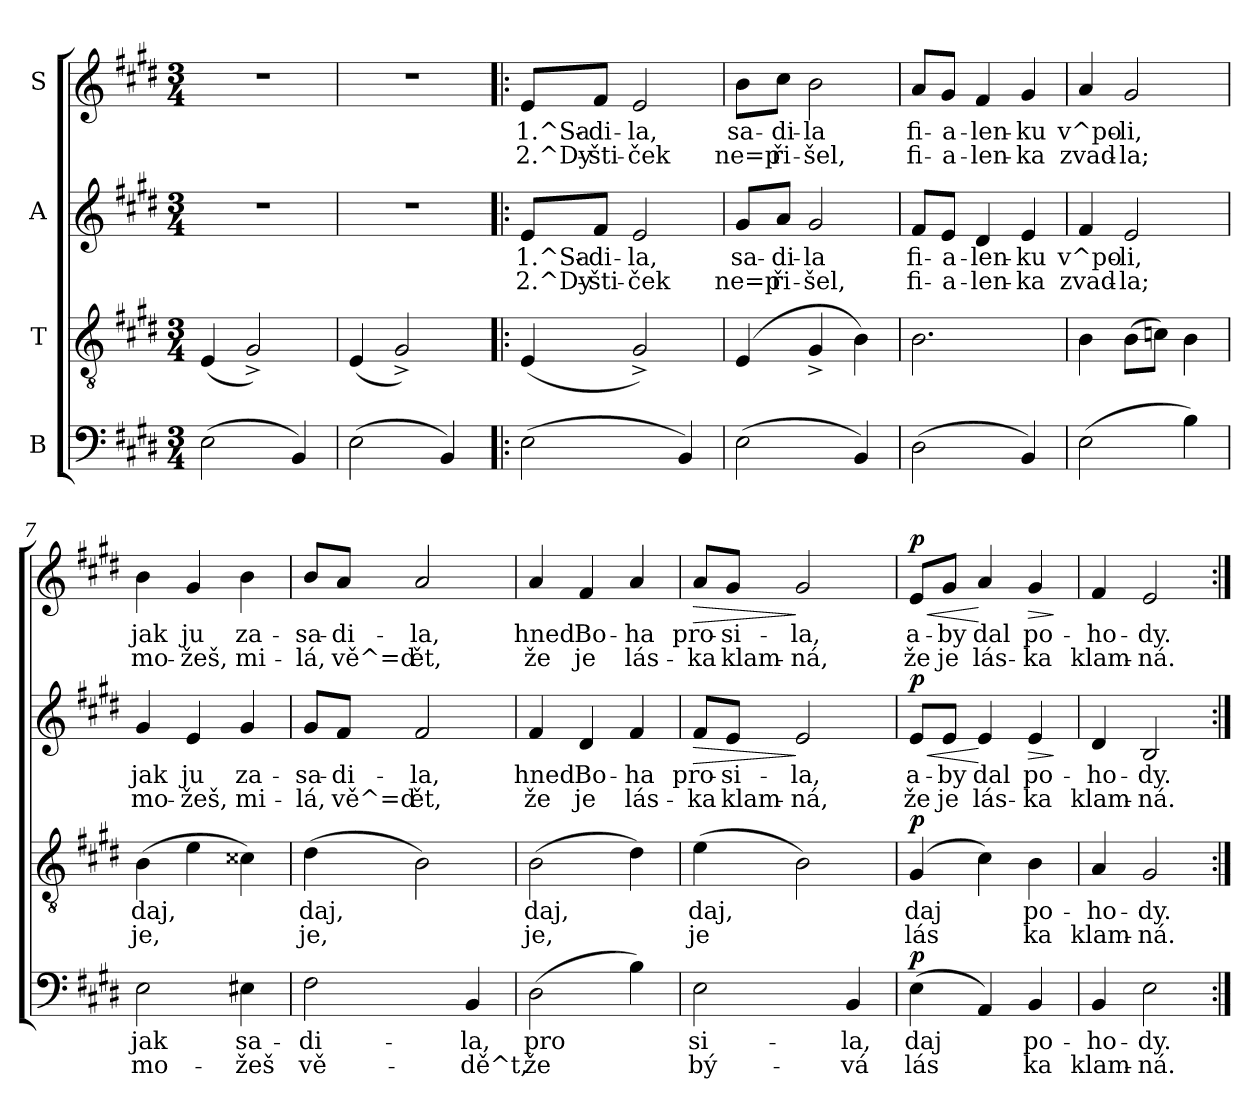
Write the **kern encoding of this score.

**kern	**text	**text	**dynam	**kern	**text	**text	**dynam	**kern	**text	**text	**dynam	**kern	**text	**text	**dynam
*part4	*part4	*part4	*part4	*part3	*part3	*part3	*part3	*part2	*part2	*part2	*part2	*part1	*part1	*part1	*part1
*staff4	*staff4	*staff4	*staff4	*staff3	*staff3	*staff3	*staff3	*staff2	*staff2	*staff2	*staff2	*staff1	*staff1	*staff1	*staff1
*I"B	*	*	*	*I"T	*	*	*	*I"A	*	*	*	*I"S	*	*	*
!!LO:PB:g=z
*stria5	*	*	*	*stria5	*	*	*	*stria5	*	*	*	*stria5	*	*	*
*clefF4	*	*	*	*clefGv2	*	*	*	*clefG2	*	*	*	*clefG2	*	*	*
*k[f#c#g#d#]	*	*	*	*k[f#c#g#d#]	*	*	*	*k[f#c#g#d#]	*	*	*	*k[f#c#g#d#]	*	*	*
*E:	*	*	*	*E:	*	*	*	*E:	*	*	*	*E:	*	*	*
*M3/4	*	*	*	*M3/4	*	*	*	*M3/4	*	*	*	*M3/4	*	*	*
=1	=1	=1	=1	=1	=1	=1	=1	=1	=1	=1	=1	=1	=1	=1	=1
!	!LO:LY:b:cj	!	!	!	!LO:LY:b:cj	!	!	!	!	!	!	!	!	!	!
(>2E\	.	.	.	(<4E/	.	.	.	2.r	.	.	.	2.r	.	.	.
!	!	!	!	!	!LO:LY:b:cj	!	!	!	!	!	!	!	!	!	!
.	.	.	.	2G#^>/)	.	.	.	.	.	.	.	.	.	.	.
!	!LO:LY:b:cj	!	!	!	!	!	!	!	!	!	!	!	!	!	!
4BB/)	.	.	.	.	.	.	.	.	.	.	.	.	.	.	.
=2	=2	=2	=2	=2	=2	=2	=2	=2	=2	=2	=2	=2	=2	=2	=2
!	!LO:LY:b:cj	!	!	!	!LO:LY:b:cj	!	!	!	!	!	!	!	!	!	!
(>2E\	.	.	.	(<4E/	.	.	.	2.r	.	.	.	2.r	.	.	.
!	!	!	!	!	!LO:LY:b:cj	!	!	!	!	!	!	!	!	!	!
.	.	.	.	2G#^>/)	.	.	.	.	.	.	.	.	.	.	.
!	!LO:LY:b:cj	!	!	!	!	!	!	!	!	!	!	!	!	!	!
4BB/)	.	.	.	.	.	.	.	.	.	.	.	.	.	.	.
=3!|:	=3!|:	=3!|:	=3!|:	=3!|:	=3!|:	=3!|:	=3!|:	=3!|:	=3!|:	=3!|:	=3!|:	=3!|:	=3!|:	=3!|:	=3!|:
!	!LO:LY:b:cj	!	!	!	!LO:LY:b:cj	!	!	!	!LO:LY:b:rj	!LO:LY:b:rj	!	!	!LO:LY:b:rj	!LO:LY:b:rj	!
(>2E\	.	.	.	(<4E/	.	.	.	8e/L	1.^Sa-	-2.^Dy-	.	8e/L	1.^Sa-	-2.^Dy-	.
!	!	!	!	!	!	!	!	!	!LO:LY:b:rj	!LO:LY:b:rj	!	!	!LO:LY:b:rj	!LO:LY:b:rj	!
.	.	.	.	.	.	.	.	8f#/J	-di-	-šti-	.	8f#/J	-di-	-šti-	.
!	!	!	!	!	!LO:LY:b:cj	!	!	!	!LO:LY:b:rj	!LO:LY:b:rj	!	!	!LO:LY:b:rj	!LO:LY:b:rj	!
.	.	.	.	2G#^>/)	.	.	.	2e/	-la,	ček	.	2e/	-la,	ček	.
!	!LO:LY:b:cj	!	!	!	!	!	!	!	!	!	!	!	!	!	!
4BB/)	.	.	.	.	.	.	.	.	.	.	.	.	.	.	.
=4	=4	=4	=4	=4	=4	=4	=4	=4	=4	=4	=4	=4	=4	=4	=4
!	!LO:LY:b:cj	!	!	!	!LO:LY:b:cj	!	!	!	!LO:LY:b:rj	!LO:LY:b:rj	!	!	!LO:LY:b:rj	!LO:LY:b:rj	!
(>2E\	.	.	.	(>4E/	.	.	.	8g#/L	sa-	-ne=p	.	8b\L	sa-	-ne=p	.
!	!	!	!	!	!	!	!	!	!LO:LY:b:rj	!LO:LY:b:rj	!	!	!LO:LY:b:rj	!LO:LY:b:rj	!
.	.	.	.	.	.	.	.	8a/J	di-	-ři-	.	8cc#\J	di-	-ři-	.
!	!	!	!	!	!LO:LY:b:cj	!	!	!	!LO:LY:b:rj	!LO:LY:b:rj	!	!	!LO:LY:b:rj	!LO:LY:b:rj	!
.	.	.	.	4G#^>/	.	.	.	2g#/	-la	šel,	.	2b\	-la	šel,	.
!	!LO:LY:b:cj	!	!	!	!LO:LY:b:cj	!	!	!	!	!	!	!	!	!	!
4BB/)	.	.	.	4B\)	.	.	.	.	.	.	.	.	.	.	.
=5	=5	=5	=5	=5	=5	=5	=5	=5	=5	=5	=5	=5	=5	=5	=5
!	!LO:LY:b:cj	!	!	!	!LO:LY:b:cj	!	!	!	!LO:LY:b:rj	!LO:LY:b:rj	!	!	!LO:LY:b:rj	!LO:LY:b:rj	!
(>2D#\	.	.	.	2.B\	.	.	.	8f#/L	fi-	-fi-	.	8a/L	fi-	-fi-	.
!	!	!	!	!	!	!	!	!	!LO:LY:b:rj	!LO:LY:b:rj	!	!	!LO:LY:b:rj	!LO:LY:b:rj	!
.	.	.	.	.	.	.	.	8e/J	-a-	-a-	.	8g#/J	-a-	-a-	.
!	!	!	!	!	!	!	!	!	!LO:LY:b:rj	!LO:LY:b:rj	!	!	!LO:LY:b:rj	!LO:LY:b:rj	!
.	.	.	.	.	.	.	.	4d#/	-len-	-len-	.	4f#/	-len-	-len-	.
!	!LO:LY:b:cj	!	!	!	!	!	!	!	!LO:LY:b:rj	!LO:LY:b:rj	!	!	!LO:LY:b:rj	!LO:LY:b:rj	!
4BB/)	.	.	.	.	.	.	.	4e/	-ku	ka	.	4g#/	-ku	ka	.
=6	=6	=6	=6	=6	=6	=6	=6	=6	=6	=6	=6	=6	=6	=6	=6
!	!LO:LY:b:cj	!	!	!	!LO:LY:b:cj	!	!	!	!LO:LY:b:rj	!LO:LY:b:rj	!	!	!LO:LY:b:rj	!LO:LY:b:rj	!
(>2E\	.	.	.	4B\	.	.	.	4f#/	v^po-	-zvad-	.	4a/	v^po-	-zvad-	.
!	!	!	!	!	!LO:LY:b:cj	!	!	!	!LO:LY:b:rj	!LO:LY:b:rj	!	!	!LO:LY:b:rj	!LO:LY:b:rj	!
.	.	.	.	(>8B\L	.	.	.	2e/	-li,	la;	.	2g#/	-li,	la;	.
!	!	!	!	!	!LO:LY:b:cj	!	!	!	!	!	!	!	!	!	!
.	.	.	.	8cn\J)	.	.	.	.	.	.	.	.	.	.	.
!	!LO:LY:b:cj	!	!	!	!LO:LY:b:cj	!	!	!	!	!	!	!	!	!	!
4B\)	.	.	.	4B\	.	.	.	.	.	.	.	.	.	.	.
!!LO:LB:g=z
=7	=7	=7	=7	=7	=7	=7	=7	=7	=7	=7	=7	=7	=7	=7	=7
!	!LO:LY:b:cj	!LO:LY:b:cj	!	!	!LO:LY:b:cj	!LO:LY:b:cj	!	!	!LO:LY:b:rj	!LO:LY:b:rj	!	!	!LO:LY:b:rj	!LO:LY:b:rj	!
2E\	jak	mo-	.	(>4B\	daj,	je,	.	4g#/	jak	mo-	.	4b\	jak	mo-	.
!	!	!	!	!	!LO:LY:b:cj	!LO:LY:b:cj	!	!	!LO:LY:b:rj	!LO:LY:b:rj	!	!	!LO:LY:b:rj	!LO:LY:b:rj	!
.	.	.	.	4e\	.	.	.	4e/	-ju	žeš,	.	4g#/	-ju	žeš,	.
!	!LO:LY:b:cj	!LO:LY:b:cj	!	!	!LO:LY:b:cj	!LO:LY:b:cj	!	!	!LO:LY:b:rj	!LO:LY:b:rj	!	!	!LO:LY:b:rj	!LO:LY:b:rj	!
4E#X\	-sa-	-žeš	.	4c##X\)	.	.	.	4g#/	za-	-mi-	.	4b\	za-	-mi-	.
=8	=8	=8	=8	=8	=8	=8	=8	=8	=8	=8	=8	=8	=8	=8	=8
!	!LO:LY:b:cj	!LO:LY:b:cj	!	!	!LO:LY:b:cj	!LO:LY:b:cj	!	!	!LO:LY:b:rj	!LO:LY:b:rj	!	!	!LO:LY:b:rj	!LO:LY:b:rj	!
2F#\	di-	-vě-	.	(>4d#\	daj,	je,	.	8g#/L	-sa-	-lá,	.	8b/L	-sa-	-lá,	.
!	!	!	!	!	!	!	!	!	!LO:LY:b:rj	!LO:LY:b:rj	!	!	!LO:LY:b:rj	!LO:LY:b:rj	!
.	.	.	.	.	.	.	.	8f#/J	di-	-vě^=d	.	8a/J	di-	-vě^=d	.
!	!	!	!	!	!LO:LY:b:cj	!LO:LY:b:cj	!	!	!LO:LY:b:rj	!LO:LY:b:rj	!	!	!LO:LY:b:rj	!LO:LY:b:rj	!
.	.	.	.	2B\)	.	.	.	2f#/	la,	ět,	.	2a/	la,	ět,	.
!	!LO:LY:b:cj	!LO:LY:b:cj	!	!	!	!	!	!	!	!	!	!	!	!	!
4BB/	-la,	dě^t,	.	.	.	.	.	.	.	.	.	.	.	.	.
=9	=9	=9	=9	=9	=9	=9	=9	=9	=9	=9	=9	=9	=9	=9	=9
!	!LO:LY:b:cj	!LO:LY:b:cj	!	!	!LO:LY:b:cj	!LO:LY:b:cj	!	!	!LO:LY:b:rj	!LO:LY:b:rj	!	!	!LO:LY:b:rj	!LO:LY:b:rj	!
(>2D#\	pro-	-že	.	(>2B\	daj,	je,	.	4f#/	hned	že	.	4a/	hned	že	.
!	!	!	!	!	!	!	!	!	!LO:LY:b:rj	!LO:LY:b:rj	!	!	!LO:LY:b:rj	!LO:LY:b:rj	!
.	.	.	.	.	.	.	.	4d#/	Bo-	-je	.	4f#/	Bo-	-je	.
!	!LO:LY:b:cj	!LO:LY:b:cj	!	!	!LO:LY:b:cj	!LO:LY:b:cj	!	!	!LO:LY:b:rj	!LO:LY:b:rj	!	!	!LO:LY:b:rj	!LO:LY:b:rj	!
4B\)	-	-	.	4d#\)	.	.	.	4f#/	ha	lás-	.	4a/	ha	lás-	.
=10	=10	=10	=10	=10	=10	=10	=10	=10	=10	=10	=10	=10	=10	=10	=10
!	!LO:LY:b:cj	!LO:LY:b:cj	!	!	!LO:LY:b:cj	!LO:LY:b:cj	!	!	!LO:LY:b:rj	!LO:LY:b:rj	!LO:HP:b	!	!LO:LY:b:rj	!LO:LY:b:rj	!LO:HP:b
2E\	si-	-bý-	.	(>4e\	daj,	je	.	8f#/L	-pro-	-ka	>	8a/L	-pro-	-ka	>
!	!	!	!	!	!	!	!	!	!LO:LY:b:rj	!LO:LY:b:rj	!	!	!LO:LY:b:rj	!LO:LY:b:rj	!
.	.	.	.	.	.	.	.	8e/J	si-	-klam-	.	8g#/J	si-	-klam-	.
!	!	!	!	!	!LO:LY:b:cj	!LO:LY:b:cj	!	!	!LO:LY:b:rj	!LO:LY:b:rj	!	!	!LO:LY:b:rj	!LO:LY:b:rj	!
.	.	.	.	2B\)	.	.	.	2e/	-la,	ná,	]	2g#/	-la,	ná,	]
!	!LO:LY:b:cj	!LO:LY:b:cj	!	!	!	!	!	!	!	!	!	!	!	!	!
4BB/	-la,	vá	.	.	.	.	.	.	.	.	.	.	.	.	.
=11	=11	=11	=11	=11	=11	=11	=11	=11	=11	=11	=11	=11	=11	=11	=11
!	!LO:LY:b:cj	!LO:LY:b:cj	!LO:DY:a	!	!LO:LY:b:cj	!LO:LY:b:cj	!LO:DY:a	!	!LO:LY:b:rj	!LO:LY:b:rj	!LO:HP:b	!	!LO:LY:b:rj	!LO:LY:b:rj	!LO:HP:b
!	!	!	!	!	!	!	!	!	!	!	!LO:DY:n=1:a	!	!	!	!LO:DY:n=1:a
(>4E\	daj	lás-	p	(>4G#/	daj	lás-	p	8e/L	a-	-že	< p	8e/L	a-	-že	< p
!	!	!	!	!	!	!	!	!	!LO:LY:b:rj	!LO:LY:b:rj	!	!	!LO:LY:b:rj	!LO:LY:b:rj	!
.	.	.	.	.	.	.	.	8e/J	by	je	.	8g#/J	by	je	.
!	!LO:LY:b:cj	!LO:LY:b:cj	!	!	!LO:LY:b:cj	!LO:LY:b:cj	!	!	!LO:LY:b:rj	!LO:LY:b:rj	!	!	!LO:LY:b:rj	!LO:LY:b:rj	!
4AA/)	--	--	.	4c#\)	--	--	.	4e/	dal	lás-	[	4a/	dal	lás-	[
!	!LO:LY:b:cj	!LO:LY:b:cj	!	!	!LO:LY:b:cj	!LO:LY:b:cj	!	!	!LO:LY:b:rj	!LO:LY:b:rj	!LO:HP:b	!	!LO:LY:b:rj	!LO:LY:b:rj	!LO:HP:b
4BB/	-po-	-ka	.	4B\	-po-	-ka	.	4e/	-po-	-ka	>	4g#/	-po-	-ka	>
.	.	.	.	.	.	.	.	.	.	.	]	.	.	.	]
=12	=12	=12	=12	=12	=12	=12	=12	=12	=12	=12	=12	=12	=12	=12	=12
!	!LO:LY:b:cj	!LO:LY:b:cj	!	!	!LO:LY:b:cj	!LO:LY:b:cj	!	!	!LO:LY:b:rj	!LO:LY:b:rj	!	!	!LO:LY:b:rj	!LO:LY:b:rj	!
4BB/	ho-	-klam-	.	4A/	ho-	-klam-	.	4d#/	ho-	-klam-	.	4f#/	ho-	-klam-	.
!	!LO:LY:b:cj	!LO:LY:b:cj	!	!	!LO:LY:b:cj	!LO:LY:b:cj	!	!	!LO:LY:b:rj	!LO:LY:b:rj	!	!	!LO:LY:b:rj	!LO:LY:b:rj	!
2E\	-dy.	ná.	.	2G#/	-dy.	ná.	.	2B/	-dy.	ná.	.	2e/	-dy.	ná.	.
=:|!	=:|!	=:|!	=:|!	=:|!	=:|!	=:|!	=:|!	=:|!	=:|!	=:|!	=:|!	=:|!	=:|!	=:|!	=:|!
*-	*-	*-	*-	*-	*-	*-	*-	*-	*-	*-	*-	*-	*-	*-	*-
